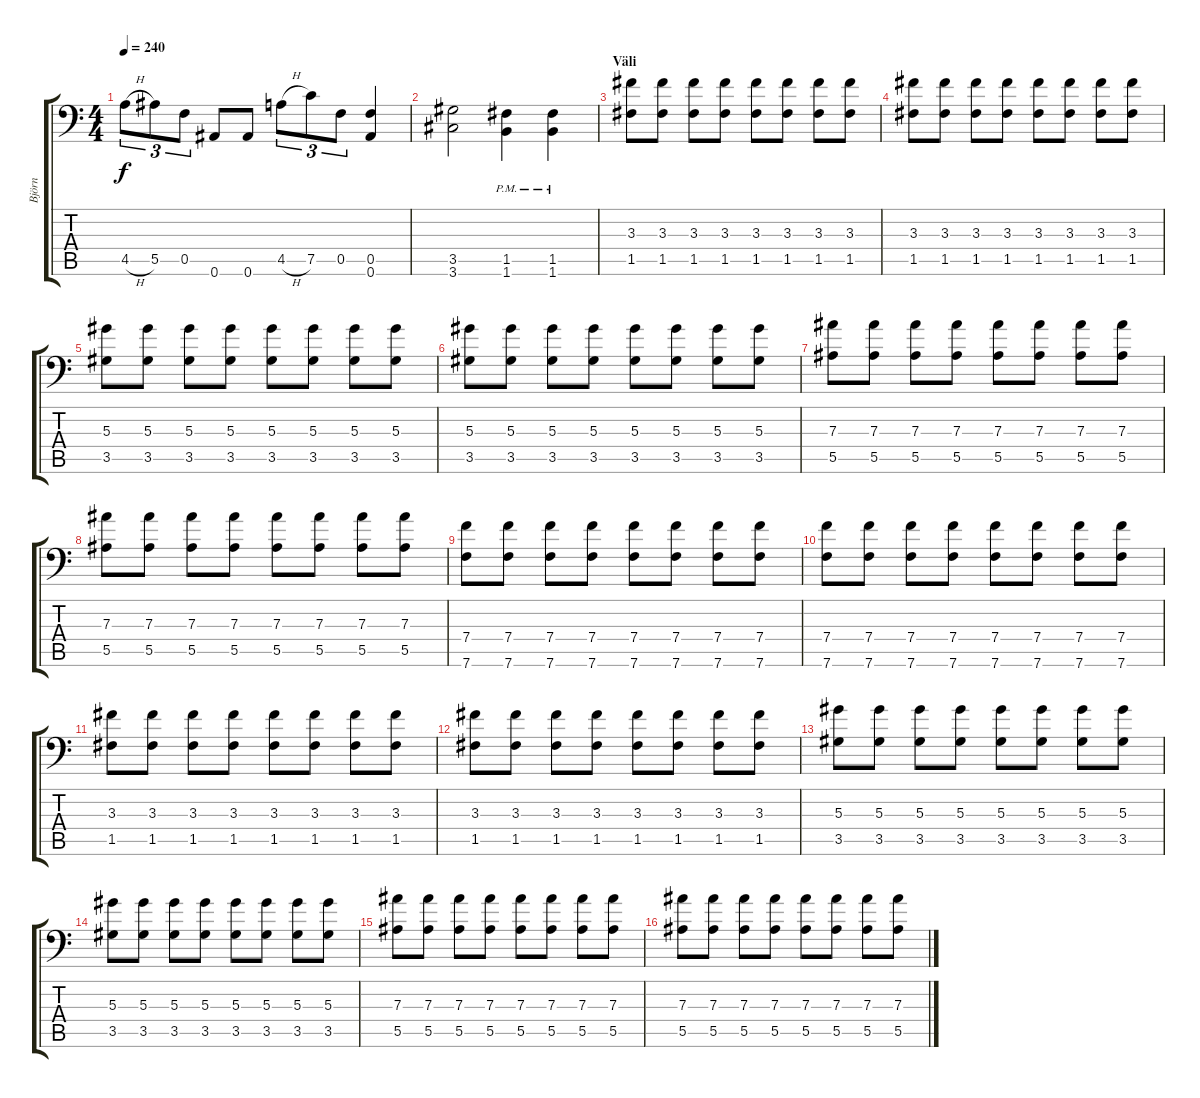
\track ("Björn" "Björn") {instrument distortionguitar}
\staff {score tabs}
\tuning (C4 G3 Eb3 Bb2 F2 Bb1) {hide}
\ts (4 4)
\tempo 240
\clef f4
\ks c
4.5{h}.8{tu (3 2) dy f} 5.5.8{tu (3 2)} 0.5.8{tu (3 2)} 0.6.8 0.6.8 4.5{h}.8{tu (3 2)} 7.5.8{tu (3 2)} 0.5.8{tu (3 2)} (0.5 0.6).4 |
(3.5 3.6).2 (1.5{pm} 1.6{pm}).4 (1.5{pm} 1.6{pm}).4 |
\section ("" "Väli")
(3.3 1.5).8 (3.3 1.5).8 (3.3 1.5).8 (3.3 1.5).8 (3.3 1.5).8 (3.3 1.5).8 (3.3 1.5).8 (3.3 1.5).8 |
(3.3 1.5).8 (3.3 1.5).8 (3.3 1.5).8 (3.3 1.5).8 (3.3 1.5).8 (3.3 1.5).8 (3.3 1.5).8 (3.3 1.5).8 |
(5.3 3.5).8 (5.3 3.5).8 (5.3 3.5).8 (5.3 3.5).8 (5.3 3.5).8 (5.3 3.5).8 (5.3 3.5).8 (5.3 3.5).8 |
(5.3 3.5).8 (5.3 3.5).8 (5.3 3.5).8 (5.3 3.5).8 (5.3 3.5).8 (5.3 3.5).8 (5.3 3.5).8 (5.3 3.5).8 |
(7.3 5.5).8 (7.3 5.5).8 (7.3 5.5).8 (7.3 5.5).8 (7.3 5.5).8 (7.3 5.5).8 (7.3 5.5).8 (7.3 5.5).8 |
(7.3 5.5).8 (7.3 5.5).8 (7.3 5.5).8 (7.3 5.5).8 (7.3 5.5).8 (7.3 5.5).8 (7.3 5.5).8 (7.3 5.5).8 |
(7.4 7.6).8 (7.4 7.6).8 (7.4 7.6).8 (7.4 7.6).8 (7.4 7.6).8 (7.4 7.6).8 (7.4 7.6).8 (7.4 7.6).8 |
(7.4 7.6).8 (7.4 7.6).8 (7.4 7.6).8 (7.4 7.6).8 (7.4 7.6).8 (7.4 7.6).8 (7.4 7.6).8 (7.4 7.6).8 |
(3.3 1.5).8 (3.3 1.5).8 (3.3 1.5).8 (3.3 1.5).8 (3.3 1.5).8 (3.3 1.5).8 (3.3 1.5).8 (3.3 1.5).8 |
(3.3 1.5).8 (3.3 1.5).8 (3.3 1.5).8 (3.3 1.5).8 (3.3 1.5).8 (3.3 1.5).8 (3.3 1.5).8 (3.3 1.5).8 |
(5.3 3.5).8 (5.3 3.5).8 (5.3 3.5).8 (5.3 3.5).8 (5.3 3.5).8 (5.3 3.5).8 (5.3 3.5).8 (5.3 3.5).8 |
(5.3 3.5).8 (5.3 3.5).8 (5.3 3.5).8 (5.3 3.5).8 (5.3 3.5).8 (5.3 3.5).8 (5.3 3.5).8 (5.3 3.5).8 |
(7.3 5.5).8 (7.3 5.5).8 (7.3 5.5).8 (7.3 5.5).8 (7.3 5.5).8 (7.3 5.5).8 (7.3 5.5).8 (7.3 5.5).8 |
(7.3 5.5).8 (7.3 5.5).8 (7.3 5.5).8 (7.3 5.5).8 (7.3 5.5).8 (7.3 5.5).8 (7.3 5.5).8 (7.3 5.5).8
